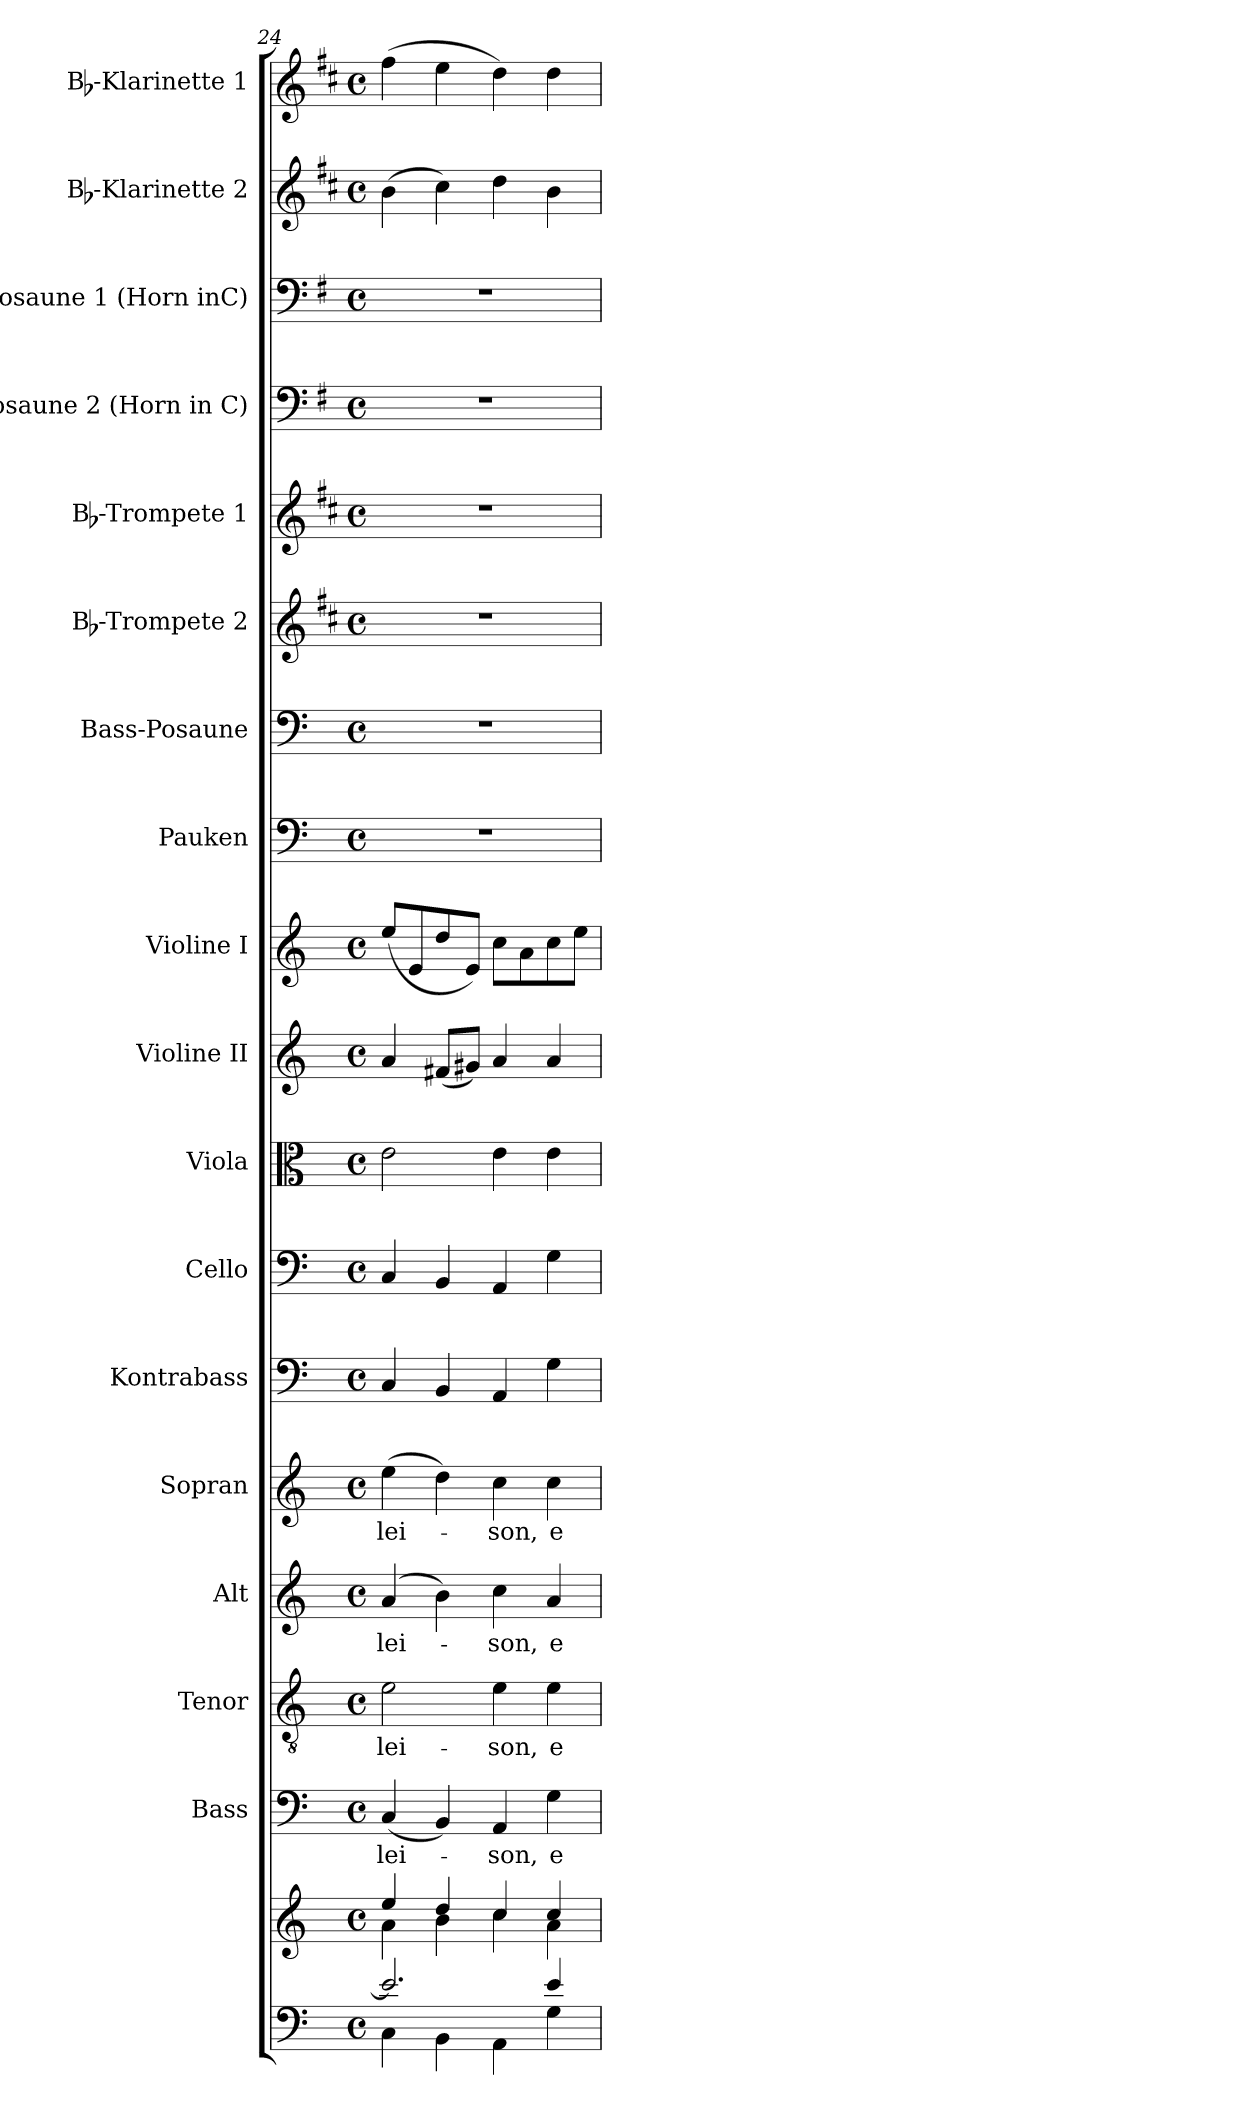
**kern	**kern	**kern	**text	**kern	**text	**kern	**text	**kern	**text	**kern	**kern	**kern	**kern	**kern	**kern	**kern	**kern	**kern	**kern	**kern	**kern	**kern
*part18	*part18	*part17	*part17	*part16	*part16	*part15	*part15	*part14	*part14	*part13	*part12	*part11	*part10	*part9	*part8	*part7	*part6	*part5	*part4	*part3	*part2	*part1
*staff19	*staff18	*staff17	*staff17	*staff16	*staff16	*staff15	*staff15	*staff14	*staff14	*staff13	*staff12	*staff11	*staff10	*staff9	*staff8	*staff7	*staff6	*staff5	*staff4	*staff3	*staff2	*staff1
*	*	*I"Bass	*	*I"Tenor	*	*I"Alt	*	*I"Sopran	*	*I"Kontrabass	*I"Cello	*I"Viola	*I"Violine II	*I"Violine I	*I"Pauken	*I"Bass-Posaune	*I"Bb-Trompete 2	*I"Bb-Trompete 1	*I"Posaune 2 (Horn in C)	*I"Posaune 1 (Horn inC)	*I"Bb-Klarinette 2	*I"Bb-Klarinette 1
*	*	*I'B.	*	*I'T.	*	*I'A.	*	*I'S.	*	*I'Kb.	*	*I'Vla.	*I'Vl. II	*I'Vl. I	*I'Pk.	*I'B-Pos.	*I'Bb Trp. 2	*I'Bb Trp. 1	*I'Pos. 2	*I'Pos. 1	*I'Bb Kl. 2	*I'Bb Kl. 1
*clefF4	*clefG2	*clefF4	*	*clefGv2	*	*clefG2	*	*clefG2	*	*clefF4	*clefF4	*clefC3	*clefG2	*clefG2	*clefF4	*clefF4	*clefG2	*clefG2	*clefF4	*clefF4	*clefG2	*clefG2
*	*	*	*	*	*	*	*	*	*	*ITrd7c12	*	*	*	*	*	*	*ITrd1c2	*ITrd1c2	*ITrd4c7	*ITrd4c7	*ITrd1c2	*ITrd1c2
*k[]	*k[]	*k[]	*	*k[]	*	*k[]	*	*k[]	*	*k[]	*k[]	*k[]	*k[]	*k[]	*k[]	*k[]	*k[]	*k[]	*k[]	*k[]	*k[]	*k[]
*C:	*C:	*C:	*	*C:	*	*C:	*	*C:	*	*C:	*C:	*C:	*C:	*C:	*C:	*C:	*C:	*C:	*C:	*C:	*C:	*C:
*M4/4	*M4/4	*M4/4	*	*M4/4	*	*M4/4	*	*M4/4	*	*M4/4	*M4/4	*M4/4	*M4/4	*M4/4	*M4/4	*M4/4	*M4/4	*M4/4	*M4/4	*M4/4	*M4/4	*M4/4
*met(c)	*met(c)	*met(c)	*	*met(c)	*	*met(c)	*	*met(c)	*	*met(c)	*met(c)	*met(c)	*met(c)	*met(c)	*met(c)	*met(c)	*met(c)	*met(c)	*met(c)	*met(c)	*met(c)	*met(c)
=24	=24	=24	=24	=24	=24	=24	=24	=24	=24	=24	=24	=24	=24	=24	=24	=24	=24	=24	=24	=24	=24	=24
*^	*^	*	*	*	*	*	*	*	*	*	*	*	*	*	*	*	*	*	*	*	*	*
!	!	!	!	!	!LO:LY:b	!	!LO:LY:b	!	!LO:LY:b	!	!LO:LY:b	!	!	!	!	!	!	!	!	!	!	!	!	!
2.e/]	4C\	4ee/	4a\	(<4C/	-lei-	2e\	-lei-	(4a/	-lei-	(>4ee\	-lei-	4CC/	4C/	2e\	4a/	(<8ee/L	1r	1r	1r	1r	1r	1r	(>4a\	(>4ee\
.	.	.	.	.	.	.	.	.	.	.	.	.	.	.	.	8e/	.	.	.	.	.	.	.	.
.	4BB\	4dd/	4b\	4BB/)	.	.	.	4b\)	.	4dd\)	.	4BBB/	4BB/	.	(<8f#X/L	8dd/	.	.	.	.	.	.	4b\)	4dd\
.	.	.	.	.	.	.	.	.	.	.	.	.	.	.	8g#X/J)	8e/J)	.	.	.	.	.	.	.	.
!	!	!	!	!	!LO:LY:b	!	!LO:LY:b	!	!LO:LY:b	!	!LO:LY:b	!	!	!	!	!	!	!	!	!	!	!	!	!
.	4AA\	4cc/	4cc\	4AA/	-son,	4e\	-son,	4cc\	-son,	4cc\	-son,	4AAA/	4AA/	4e\	4a/	8cc\L	.	.	.	.	.	.	4cc\	4cc\)
.	.	.	.	.	.	.	.	.	.	.	.	.	.	.	.	8a\	.	.	.	.	.	.	.	.
!	!	!	!	!	!LO:LY:b	!	!LO:LY:b	!	!LO:LY:b	!	!LO:LY:b	!	!	!	!	!	!	!	!	!	!	!	!	!
4e/	4G\	4cc/	4a\	4G\	e-	4e\	e-	4a/	e-	4cc\	e-	4GG\	4G\	4e\	4a/	8cc\	.	.	.	.	.	.	4a\	4cc\
.	.	.	.	.	.	.	.	.	.	.	.	.	.	.	.	8ee\J	.	.	.	.	.	.	.	.
*v	*v	*	*	*	*	*	*	*	*	*	*	*	*	*	*	*	*	*	*	*	*	*	*	*
*	*v	*v	*	*	*	*	*	*	*	*	*	*	*	*	*	*	*	*	*	*	*	*	*
=	=	=	=	=	=	=	=	=	=	=	=	=	=	=	=	=	=	=	=	=	=	=
*-	*-	*-	*-	*-	*-	*-	*-	*-	*-	*-	*-	*-	*-	*-	*-	*-	*-	*-	*-	*-	*-	*-
